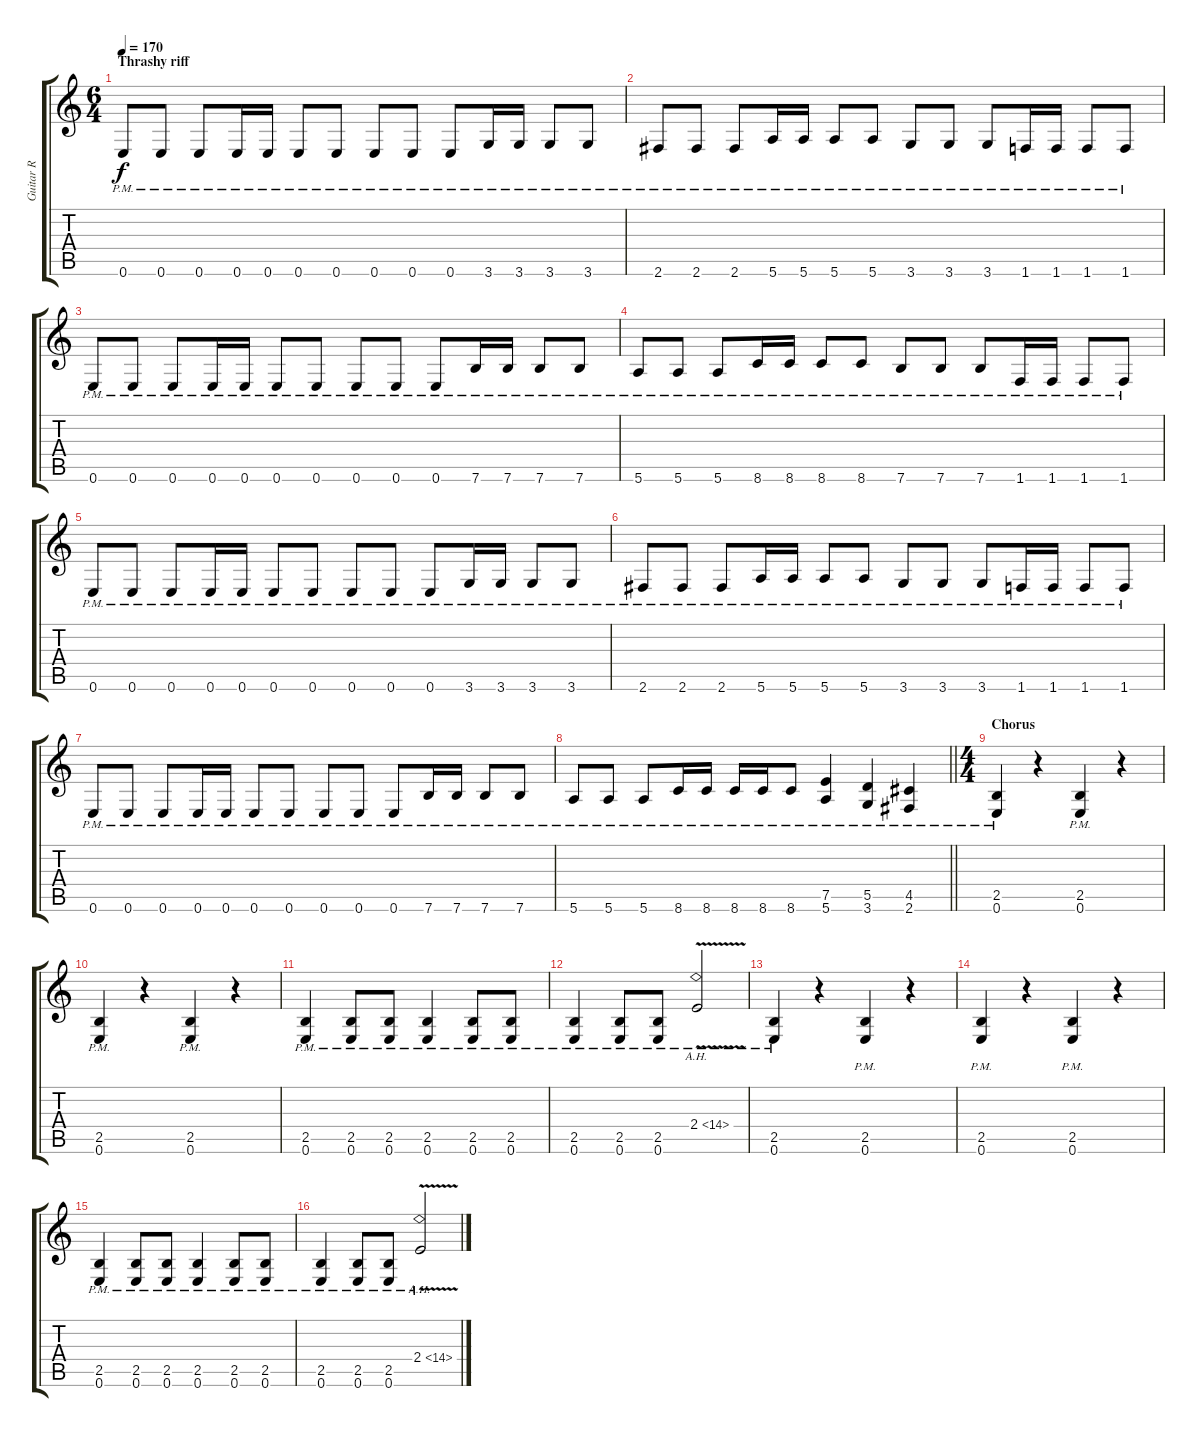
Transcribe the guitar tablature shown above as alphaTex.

\track ("Guitar R" "Guitar R") {instrument distortionguitar}
\staff {score tabs}
\tuning (E4 B3 G3 D3 A2 E2) {hide}
\ts (6 4)
\section ("" "Thrashy riff")
\tempo 170
\clef g2
\ks c
0.6{pm}.8{dy f} 0.6{pm}.8 0.6{pm}.8 0.6{pm}.16 0.6{pm}.16 0.6{pm}.8 0.6{pm}.8 0.6{pm}.8 0.6{pm}.8 0.6{pm}.8 3.6{pm}.16 3.6{pm}.16 3.6{pm}.8 3.6{pm}.8 |
2.6{pm}.8 2.6{pm}.8 2.6{pm}.8 5.6{pm}.16 5.6{pm}.16 5.6{pm}.8 5.6{pm}.8 3.6{pm}.8 3.6{pm}.8 3.6{pm}.8 1.6{pm}.16 1.6{pm}.16 1.6{pm}.8 1.6{pm}.8 |
0.6{pm}.8 0.6{pm}.8 0.6{pm}.8 0.6{pm}.16 0.6{pm}.16 0.6{pm}.8 0.6{pm}.8 0.6{pm}.8 0.6{pm}.8 0.6{pm}.8 7.6{pm}.16 7.6{pm}.16 7.6{pm}.8 7.6{pm}.8 |
5.6{pm}.8 5.6{pm}.8 5.6{pm}.8 8.6{pm}.16 8.6{pm}.16 8.6{pm}.8 8.6{pm}.8 7.6{pm}.8 7.6{pm}.8 7.6{pm}.8 1.6{pm}.16 1.6{pm}.16 1.6{pm}.8 1.6{pm}.8 |
0.6{pm}.8 0.6{pm}.8 0.6{pm}.8 0.6{pm}.16 0.6{pm}.16 0.6{pm}.8 0.6{pm}.8 0.6{pm}.8 0.6{pm}.8 0.6{pm}.8 3.6{pm}.16 3.6{pm}.16 3.6{pm}.8 3.6{pm}.8 |
2.6{pm}.8 2.6{pm}.8 2.6{pm}.8 5.6{pm}.16 5.6{pm}.16 5.6{pm}.8 5.6{pm}.8 3.6{pm}.8 3.6{pm}.8 3.6{pm}.8 1.6{pm}.16 1.6{pm}.16 1.6{pm}.8 1.6{pm}.8 |
0.6{pm}.8 0.6{pm}.8 0.6{pm}.8 0.6{pm}.16 0.6{pm}.16 0.6{pm}.8 0.6{pm}.8 0.6{pm}.8 0.6{pm}.8 0.6{pm}.8 7.6{pm}.16 7.6{pm}.16 7.6{pm}.8 7.6{pm}.8 |
\barLineRight lightlight
5.6{pm}.8 5.6{pm}.8 5.6{pm}.8 8.6{pm}.16 8.6{pm}.16 8.6{pm}.16 8.6{pm}.16 8.6{pm}.8 (7.5{pm} 5.6{pm}).4 (5.5{pm} 3.6{pm}).4 (4.5{pm} 2.6{pm}).4 |
\ts (4 4)
\section ("" "Chorus")
(2.5{pm} 0.6{pm}).4 r.4 (2.5{pm} 0.6{pm}).4 r.4 |
(2.5{pm} 0.6{pm}).4 r.4 (2.5{pm} 0.6{pm}).4 r.4 |
(2.5{pm} 0.6{pm}).4 (2.5{pm} 0.6{pm}).8 (2.5{pm} 0.6{pm}).8 (2.5{pm} 0.6{pm}).4 (2.5{pm} 0.6{pm}).8 (2.5{pm} 0.6{pm}).8 |
(2.5{pm} 0.6{pm}).4 (2.5{pm} 0.6{pm}).8 (2.5{pm} 0.6{pm}).8 2.4{ah 12 v pm}.2 |
(2.5{pm} 0.6{pm}).4 r.4 (2.5{pm} 0.6{pm}).4 r.4 |
(2.5{pm} 0.6{pm}).4 r.4 (2.5{pm} 0.6{pm}).4 r.4 |
(2.5{pm} 0.6{pm}).4 (2.5{pm} 0.6{pm}).8 (2.5{pm} 0.6{pm}).8 (2.5{pm} 0.6{pm}).4 (2.5{pm} 0.6{pm}).8 (2.5{pm} 0.6{pm}).8 |
(2.5{pm} 0.6{pm}).4 (2.5{pm} 0.6{pm}).8 (2.5{pm} 0.6{pm}).8 2.4{ah 12 v pm}.2
